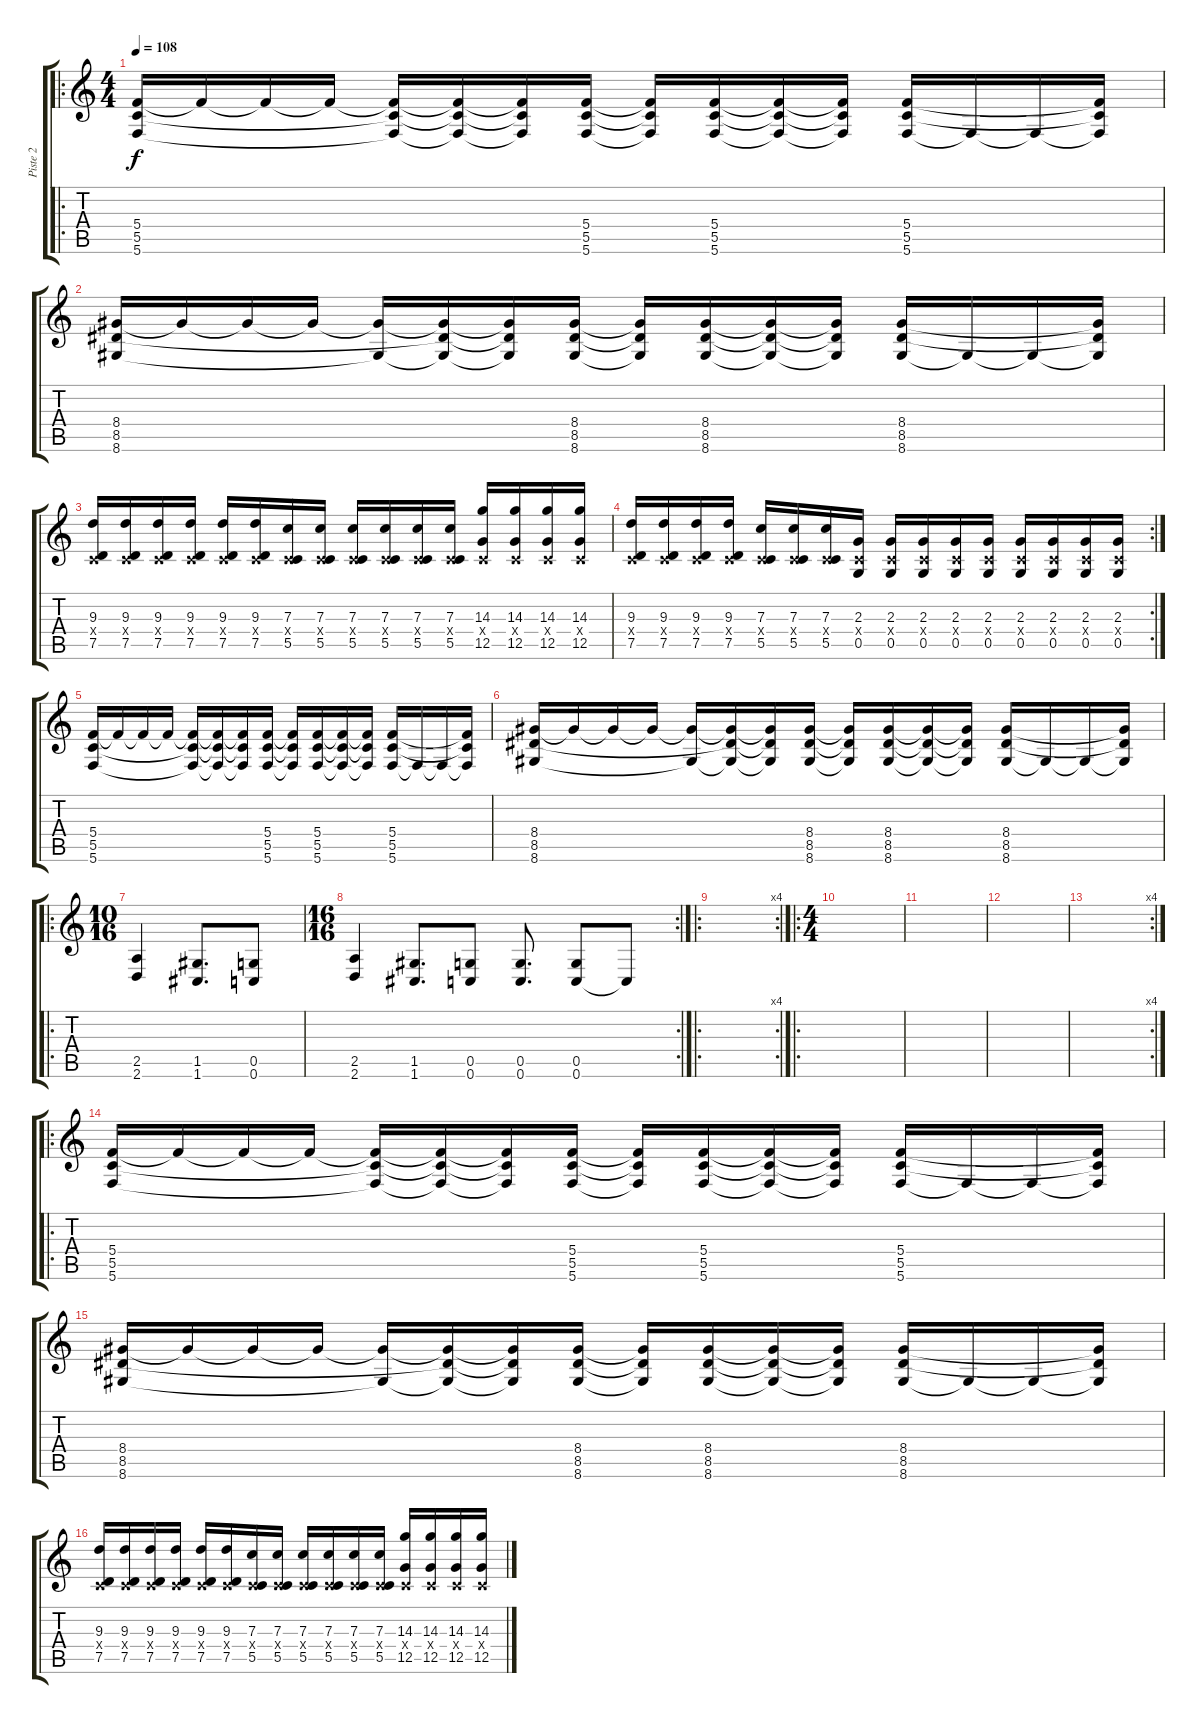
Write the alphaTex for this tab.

\track ("Piste 2" "Piste 2") {instrument overdrivenguitar}
\staff {score tabs}
\tuning (D4 A3 F3 C3 G2 C2) {hide}
\ro
\ts (4 4)
\tempo 108
\clef g2
\ks c
(5.4 5.5 5.6).16{dy f} 5.4{t}.16 5.4{t}.16 5.4{t}.16 (5.4{t} 5.5{t} 5.6{t}).16 (5.4{t} 5.5{t} 5.6{t}).16 (5.4{t} 5.5{t} 5.6{t}).16 (5.4 5.5 5.6).16 (5.4{t} 5.5{t} 5.6{t}).16 (5.4 5.5 5.6).16 (5.4{t} 5.5{t} 5.6{t}).16 (5.4{t} 5.5{t} 5.6{t}).16 (5.4 5.5 5.6).16 5.6{t}.16 5.6{t}.16 (5.4{t} 5.5{t} 5.6{t}).16 |
(8.4 8.5 8.6).16 8.4{t}.16 8.4{t}.16 8.4{t}.16 (8.4{t} 8.6{t}).16 (8.4{t} 8.5{t} 8.6{t}).16 (8.4{t} 8.5{t} 8.6{t}).16 (8.4 8.5 8.6).16 (8.4{t} 8.5{t} 8.6{t}).16 (8.4 8.5 8.6).16 (8.4{t} 8.5{t} 8.6{t}).16 (8.4{t} 8.5{t} 8.6{t}).16 (8.4 8.5 8.6).16 8.6{t}.16 8.6{t}.16 (8.4{t} 8.5{t} 8.6{t}).16 |
(9.3 0.4{x} 7.5).16 (9.3 0.4{x} 7.5).16 (9.3 0.4{x} 7.5).16 (9.3 0.4{x} 7.5).16 (9.3 0.4{x} 7.5).16 (9.3 0.4{x} 7.5).16 (7.3 0.4{x} 5.5).16 (7.3 0.4{x} 5.5).16 (7.3 0.4{x} 5.5).16 (7.3 0.4{x} 5.5).16 (7.3 0.4{x} 5.5).16 (7.3 0.4{x} 5.5).16 (14.3 0.4{x} 12.5).16 (14.3 0.4{x} 12.5).16 (14.3 0.4{x} 12.5).16 (14.3 0.4{x} 12.5).16 |
\rc 2
(9.3 0.4{x} 7.5).16 (9.3 0.4{x} 7.5).16 (9.3 0.4{x} 7.5).16 (9.3 0.4{x} 7.5).16 (7.3 0.4{x} 5.5).16 (7.3 0.4{x} 5.5).16 (7.3 0.4{x} 5.5).16 (2.3 0.4{x} 0.5).16 (2.3 0.4{x} 0.5).16 (2.3 0.4{x} 0.5).16 (2.3 0.4{x} 0.5).16 (2.3 0.4{x} 0.5).16 (2.3 0.4{x} 0.5).16 (2.3 0.4{x} 0.5).16 (2.3 0.4{x} 0.5).16 (2.3 0.4{x} 0.5).16 |
(5.4 5.5 5.6).16 5.4{t}.16 5.4{t}.16 5.4{t}.16 (5.4{t} 5.5{t} 5.6{t}).16 (5.4{t} 5.5{t} 5.6{t}).16 (5.4{t} 5.5{t} 5.6{t}).16 (5.4 5.5 5.6).16 (5.4{t} 5.5{t} 5.6{t}).16 (5.4 5.5 5.6).16 (5.4{t} 5.5{t} 5.6{t}).16 (5.4{t} 5.5{t} 5.6{t}).16 (5.4 5.5 5.6).16 5.6{t}.16 5.6{t}.16 (5.4{t} 5.5{t} 5.6{t}).16 |
(8.4 8.5 8.6).16 8.4{t}.16 8.4{t}.16 8.4{t}.16 (8.4{t} 8.6{t}).16 (8.4{t} 8.5{t} 8.6{t}).16 (8.4{t} 8.5{t} 8.6{t}).16 (8.4 8.5 8.6).16 (8.4{t} 8.5{t} 8.6{t}).16 (8.4 8.5 8.6).16 (8.4{t} 8.5{t} 8.6{t}).16 (8.4{t} 8.5{t} 8.6{t}).16 (8.4 8.5 8.6).16 8.6{t}.16 8.6{t}.16 (8.4{t} 8.5{t} 8.6{t}).16 |
\ro
\ts (10 16)
(2.5 2.6).4 (1.5 1.6).8{d} (0.5 0.6).8 |
\rc 2
\ts (16 16)
(2.5 2.6).4 (1.5 1.6).8{d} (0.5 0.6).8 (0.5 0.6).8{d} (0.5 0.6).8 0.6{t}.8 |
\ro
\rc 4
|
\ro
\ts (4 4)
|
|
|
\rc 4
|
\ro
(5.4 5.5 5.6).16 5.4{t}.16 5.4{t}.16 5.4{t}.16 (5.4{t} 5.5{t} 5.6{t}).16 (5.4{t} 5.5{t} 5.6{t}).16 (5.4{t} 5.5{t} 5.6{t}).16 (5.4 5.5 5.6).16 (5.4{t} 5.5{t} 5.6{t}).16 (5.4 5.5 5.6).16 (5.4{t} 5.5{t} 5.6{t}).16 (5.4{t} 5.5{t} 5.6{t}).16 (5.4 5.5 5.6).16 5.6{t}.16 5.6{t}.16 (5.4{t} 5.5{t} 5.6{t}).16 |
(8.4 8.5 8.6).16 8.4{t}.16 8.4{t}.16 8.4{t}.16 (8.4{t} 8.6{t}).16 (8.4{t} 8.5{t} 8.6{t}).16 (8.4{t} 8.5{t} 8.6{t}).16 (8.4 8.5 8.6).16 (8.4{t} 8.5{t} 8.6{t}).16 (8.4 8.5 8.6).16 (8.4{t} 8.5{t} 8.6{t}).16 (8.4{t} 8.5{t} 8.6{t}).16 (8.4 8.5 8.6).16 8.6{t}.16 8.6{t}.16 (8.4{t} 8.5{t} 8.6{t}).16 |
(9.3 0.4{x} 7.5).16 (9.3 0.4{x} 7.5).16 (9.3 0.4{x} 7.5).16 (9.3 0.4{x} 7.5).16 (9.3 0.4{x} 7.5).16 (9.3 0.4{x} 7.5).16 (7.3 0.4{x} 5.5).16 (7.3 0.4{x} 5.5).16 (7.3 0.4{x} 5.5).16 (7.3 0.4{x} 5.5).16 (7.3 0.4{x} 5.5).16 (7.3 0.4{x} 5.5).16 (14.3 0.4{x} 12.5).16 (14.3 0.4{x} 12.5).16 (14.3 0.4{x} 12.5).16 (14.3 0.4{x} 12.5).16
